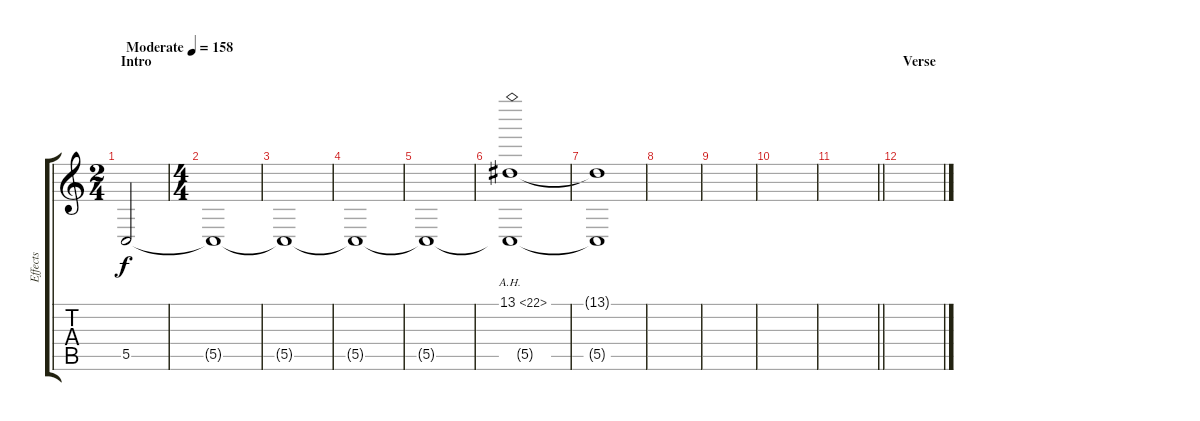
\track ("Effects" "Effects") {instrument fx2soundtrack}
\staff {score tabs}
\tuning (D4 A3 F3 C3 G2 C2) {hide}
\ts (2 4)
\section ("" "Intro")
\tempo (158 "Moderate")
\clef g2
\ks c
5.5.2{dy f volume 10 instrument fx2soundtrack} |
\ts (4 4)
5.5{t}.1 |
5.5{t}.1 |
5.5{t}.1 |
5.5{t}.1 |
(13.1{ah 9} 5.5{t}).1{volume 13 instrument fx6goblins} |
(13.1{t} 5.5{t}).1 |
|
|
|
\barLineRight lightlight
|
\section ("" "Verse")
